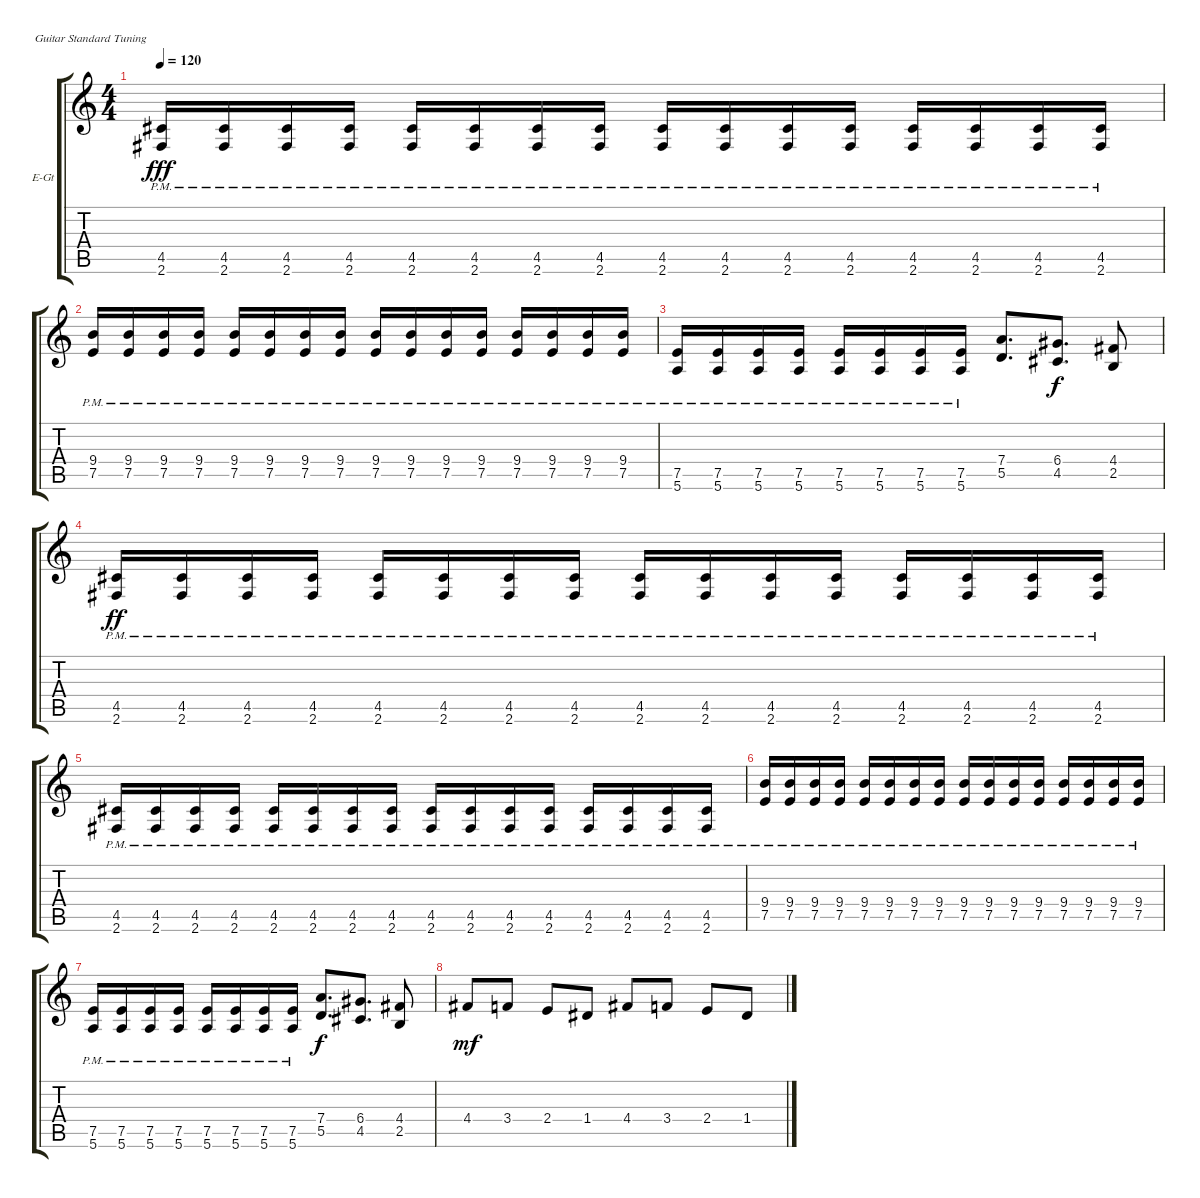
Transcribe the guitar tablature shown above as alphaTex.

\defaultSystemsLayout 4
\bracketExtendMode groupsimilarinstruments
\firstSystemTrackNameOrientation horizontal
\otherSystemsTrackNameOrientation horizontal
\track ("Electric Guitar" "E-Gt") {instrument overdrivenguitar}
\staff {score tabs}
\tuning (E4 B3 G3 D3 A2 E2)
\ts (4 4)
\tempo 120
\clef g2
\ks c
(4.5{pm} 2.6{pm}).16{dy fff} (4.5{pm} 2.6{pm}).16 (4.5{pm} 2.6{pm}).16 (4.5{pm} 2.6{pm}).16 (4.5{pm} 2.6{pm}).16 (4.5{pm} 2.6{pm}).16 (4.5{pm} 2.6{pm}).16 (4.5{pm} 2.6{pm}).16 (4.5{pm} 2.6{pm}).16 (4.5{pm} 2.6{pm}).16 (4.5{pm} 2.6{pm}).16 (4.5{pm} 2.6{pm}).16 (4.5{pm} 2.6{pm}).16 (4.5{pm} 2.6{pm}).16 (4.5{pm} 2.6{pm}).16 (4.5{pm} 2.6{pm}).16 |
(9.4{pm} 7.5{pm}).16 (9.4{pm} 7.5{pm}).16 (9.4{pm} 7.5{pm}).16 (9.4{pm} 7.5{pm}).16 (9.4{pm} 7.5{pm}).16 (9.4{pm} 7.5{pm}).16 (9.4{pm} 7.5{pm}).16 (9.4{pm} 7.5{pm}).16 (9.4{pm} 7.5{pm}).16 (9.4{pm} 7.5{pm}).16 (9.4{pm} 7.5{pm}).16 (9.4{pm} 7.5{pm}).16 (9.4{pm} 7.5{pm}).16 (9.4{pm} 7.5{pm}).16 (9.4{pm} 7.5{pm}).16 (9.4{pm} 7.5{pm}).16 |
(7.5{pm} 5.6{pm}).16 (7.5{pm} 5.6{pm}).16 (7.5{pm} 5.6{pm}).16 (7.5{pm} 5.6{pm}).16 (7.5{pm} 5.6{pm}).16 (7.5{pm} 5.6{pm}).16 (7.5{pm} 5.6{pm}).16 (7.5{pm} 5.6{pm}).16 (7.4 5.5).8{d} (6.4 4.5).8{d dy f} (4.4 2.5).8 |
(4.5{pm} 2.6{pm}).16{dy ff} (4.5{pm} 2.6{pm}).16 (4.5{pm} 2.6{pm}).16 (4.5{pm} 2.6{pm}).16 (4.5{pm} 2.6{pm}).16 (4.5{pm} 2.6{pm}).16 (4.5{pm} 2.6{pm}).16 (4.5{pm} 2.6{pm}).16 (4.5{pm} 2.6{pm}).16 (4.5{pm} 2.6{pm}).16 (4.5{pm} 2.6{pm}).16 (4.5{pm} 2.6{pm}).16 (4.5{pm} 2.6{pm}).16 (4.5{pm} 2.6{pm}).16 (4.5{pm} 2.6{pm}).16 (4.5{pm} 2.6{pm}).16 |
(4.5{pm} 2.6{pm}).16 (4.5{pm} 2.6{pm}).16 (4.5{pm} 2.6{pm}).16 (4.5{pm} 2.6{pm}).16 (4.5{pm} 2.6{pm}).16 (4.5{pm} 2.6{pm}).16 (4.5{pm} 2.6{pm}).16 (4.5{pm} 2.6{pm}).16 (4.5{pm} 2.6{pm}).16 (4.5{pm} 2.6{pm}).16 (4.5{pm} 2.6{pm}).16 (4.5{pm} 2.6{pm}).16 (4.5{pm} 2.6{pm}).16 (4.5{pm} 2.6{pm}).16 (4.5{pm} 2.6{pm}).16 (4.5{pm} 2.6{pm}).16 |
(9.4{pm} 7.5{pm}).16 (9.4{pm} 7.5{pm}).16 (9.4{pm} 7.5{pm}).16 (9.4{pm} 7.5{pm}).16 (9.4{pm} 7.5{pm}).16 (9.4{pm} 7.5{pm}).16 (9.4{pm} 7.5{pm}).16 (9.4{pm} 7.5{pm}).16 (9.4{pm} 7.5{pm}).16 (9.4{pm} 7.5{pm}).16 (9.4{pm} 7.5{pm}).16 (9.4{pm} 7.5{pm}).16 (9.4{pm} 7.5{pm}).16 (9.4{pm} 7.5{pm}).16 (9.4{pm} 7.5{pm}).16 (9.4{pm} 7.5{pm}).16 |
(7.5{pm} 5.6{pm}).16 (7.5{pm} 5.6{pm}).16 (7.5{pm} 5.6{pm}).16 (7.5{pm} 5.6{pm}).16 (7.5{pm} 5.6{pm}).16 (7.5{pm} 5.6{pm}).16 (7.5{pm} 5.6{pm}).16 (7.5{pm} 5.6{pm}).16 (7.4 5.5).8{d dy f} (6.4 4.5).8{d} (4.4 2.5).8 |
4.4.8{dy mf} 3.4.8 2.4.8 1.4.8 4.4.8 3.4.8 2.4.8 1.4.8
